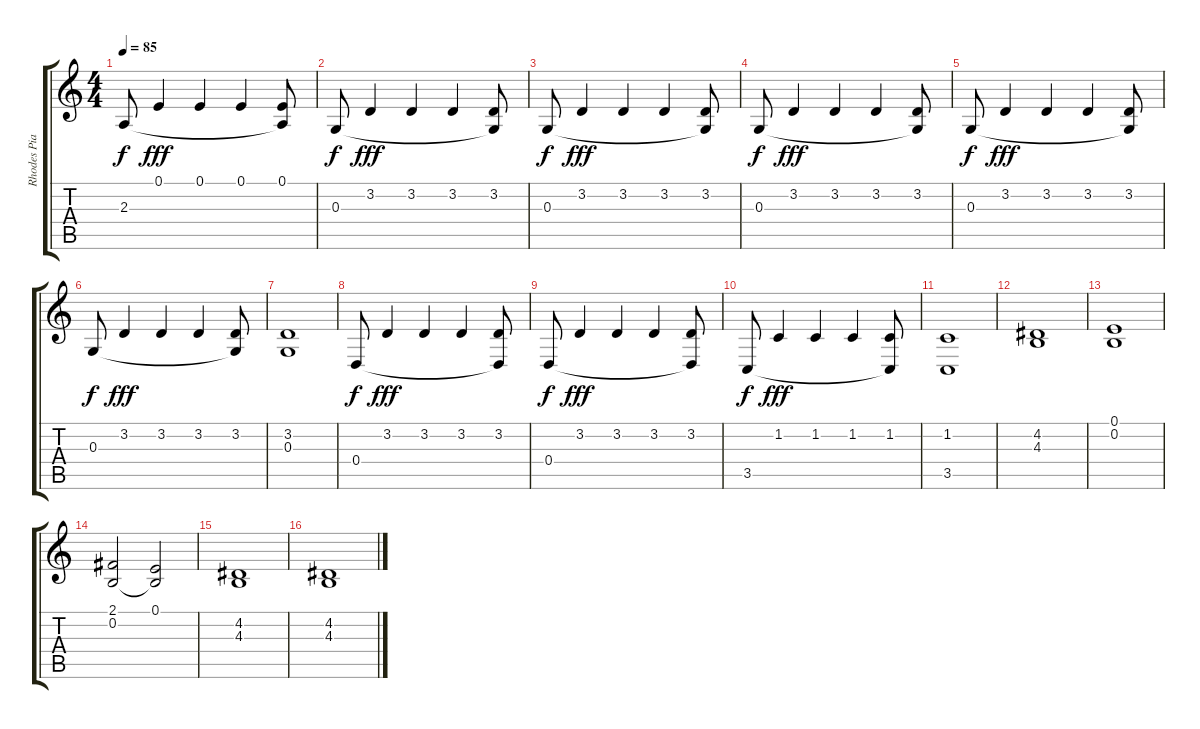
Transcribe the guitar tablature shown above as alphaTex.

\track ("Rhodes Piano 4" "Rhodes Pia") {instrument electricpiano1}
\staff {score tabs}
\tuning (E4 B3 G3 D3 A2 E2) {hide}
\ts (4 4)
\tempo 85
\clef g2
\ks c
2.3.8{dy f} 0.1.4{dy fff} 0.1.4 0.1.4 (0.1 2.3{t}).8 |
0.3.8{dy f} 3.2.4{dy fff} 3.2.4 3.2.4 (3.2 0.3{t}).8 |
0.3.8{dy f} 3.2.4{dy fff} 3.2.4 3.2.4 (3.2 0.3{t}).8 |
0.3.8{dy f} 3.2.4{dy fff} 3.2.4 3.2.4 (3.2 0.3{t}).8 |
0.3.8{dy f} 3.2.4{dy fff} 3.2.4 3.2.4 (3.2 0.3{t}).8 |
0.3.8{dy f} 3.2.4{dy fff} 3.2.4 3.2.4 (3.2 0.3{t}).8 |
(3.2 0.3).1 |
0.4.8{dy f} 3.2.4{dy fff} 3.2.4 3.2.4 (3.2 0.4{t}).8 |
0.4.8{dy f} 3.2.4{dy fff} 3.2.4 3.2.4 (3.2 0.4{t}).8 |
3.5.8{dy f} 1.2.4{dy fff} 1.2.4 1.2.4 (1.2 3.5{t}).8 |
(1.2 3.5).1 |
(4.2 4.3).1 |
(0.1 0.2).1 |
(2.1 0.2).2 (0.1 0.2{t}).2 |
(4.2 4.3).1 |
(4.2 4.3).1
